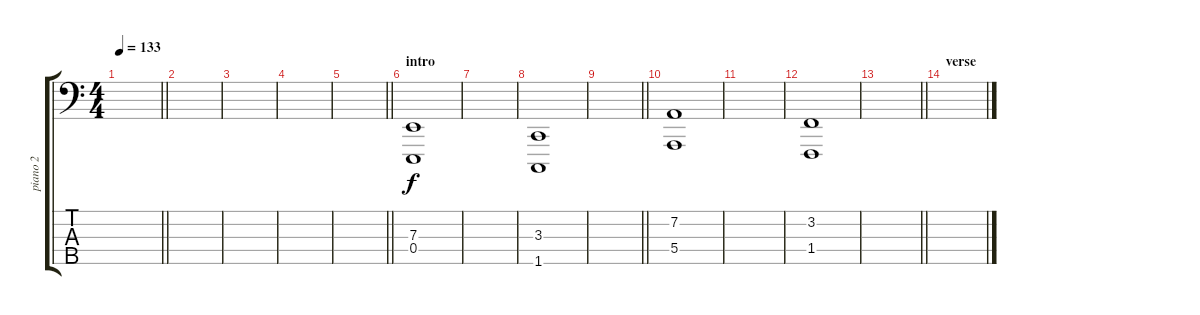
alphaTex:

\track ("piano 2" "piano 2") {instrument brightacousticpiano}
\staff {score tabs}
\tuning (G2 D2 A1 E1 B0) {hide}
\ts (4 4)
\tempo 133
\clef f4
\barLineRight lightlight
\ks c
|
|
|
|
\barLineRight lightlight
|
\section ("" "intro")
(7.3 0.4).1 |
|
(3.3 1.5).1 |
\barLineRight lightlight
|
(7.2 5.4).1 |
|
(3.2 1.4).1 |
\barLineRight lightlight
|
\section ("" "verse")
